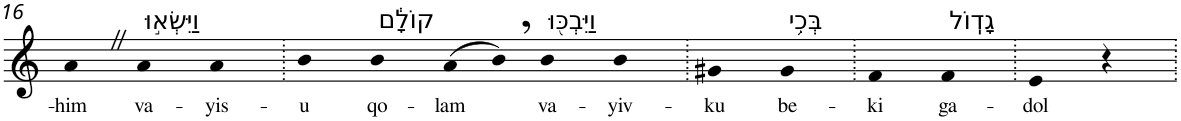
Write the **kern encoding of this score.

**kern	**text
*part1	*part1
*staff1	*staff1
*I"Piano	*
*I'Pno	*
!!LO:PB:g=z
*clefG2	*
*k[]	*
=16	=16
!	!LO:LY:b
4aZ	-him
!LO:TX:a:t=וַיִּשְׂא֣וּ	!
!	!LO:LY:b
4a	va-
!	!LO:LY:b
4a	-yis-
=17.	=17.
!	!LO:LY:b
4b	-u
!LO:TX:a:t=קוֹלָ֔ם	!
!	!LO:LY:b
4b	qo-
!	!LO:LY:b
(>8a	-lam
8b,)	.
!LO:TX:a:t=וַיִּבְכּ֖וּ	!
!	!LO:LY:b
4b	va-
!	!LO:LY:b
4b	-yiv-
=18.	=18.
!	!LO:LY:b
4g#X	-ku
!LO:TX:a:t=בְּכִ֥י	!
!	!LO:LY:b
4g#	be-
=19.	=19.
!	!LO:LY:b
4f	-ki
!LO:TX:a:t=גָדֽוֹל	!
!	!LO:LY:b
4f	ga-
=20.	=20.
!	!LO:LY:b
4e	-dol
4r	.
=.	=.
*-	*-
